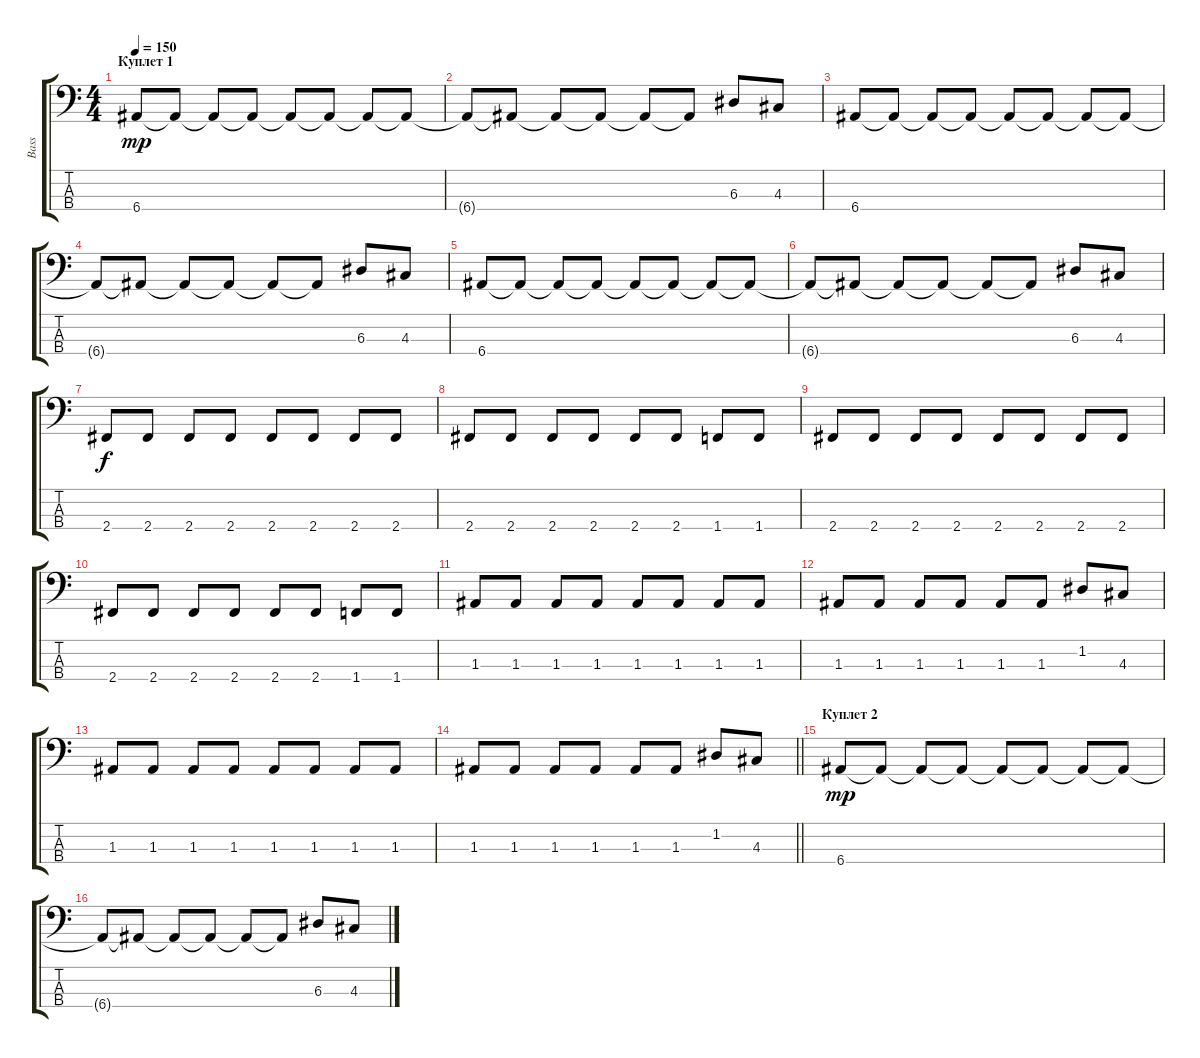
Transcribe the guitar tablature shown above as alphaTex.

\track ("Bass" "Bass") {instrument electricbasspick}
\staff {score tabs}
\tuning (G2 D2 A1 E1) {hide}
\ts (4 4)
\section ("" "Куплет 1")
\tempo 150
\clef f4
\ks c
6.4.8{dy mp} 6.4{t}.8 6.4{t}.8 6.4{t}.8 6.4{t}.8 6.4{t}.8 6.4{t}.8 6.4{t}.8 |
6.4{t}.8 6.4{t}.8 6.4{t}.8 6.4{t}.8 6.4{t}.8 6.4{t}.8 6.3.8 4.3.8 |
6.4.8 6.4{t}.8 6.4{t}.8 6.4{t}.8 6.4{t}.8 6.4{t}.8 6.4{t}.8 6.4{t}.8 |
6.4{t}.8 6.4{t}.8 6.4{t}.8 6.4{t}.8 6.4{t}.8 6.4{t}.8 6.3.8 4.3.8 |
6.4.8 6.4{t}.8 6.4{t}.8 6.4{t}.8 6.4{t}.8 6.4{t}.8 6.4{t}.8 6.4{t}.8 |
6.4{t}.8 6.4{t}.8 6.4{t}.8 6.4{t}.8 6.4{t}.8 6.4{t}.8 6.3.8 4.3.8 |
2.4.8{dy f} 2.4.8 2.4.8 2.4.8 2.4.8 2.4.8 2.4.8 2.4.8 |
2.4.8 2.4.8 2.4.8 2.4.8 2.4.8 2.4.8 1.4.8 1.4.8 |
2.4.8 2.4.8 2.4.8 2.4.8 2.4.8 2.4.8 2.4.8 2.4.8 |
2.4.8 2.4.8 2.4.8 2.4.8 2.4.8 2.4.8 1.4.8 1.4.8 |
1.3.8 1.3.8 1.3.8 1.3.8 1.3.8 1.3.8 1.3.8 1.3.8 |
1.3.8 1.3.8 1.3.8 1.3.8 1.3.8 1.3.8 1.2.8 4.3.8 |
1.3.8 1.3.8 1.3.8 1.3.8 1.3.8 1.3.8 1.3.8 1.3.8 |
\barLineRight lightlight
1.3.8 1.3.8 1.3.8 1.3.8 1.3.8 1.3.8 1.2.8 4.3.8 |
\section ("" "Куплет 2")
6.4.8{dy mp} 6.4{t}.8 6.4{t}.8 6.4{t}.8 6.4{t}.8 6.4{t}.8 6.4{t}.8 6.4{t}.8 |
6.4{t}.8 6.4{t}.8 6.4{t}.8 6.4{t}.8 6.4{t}.8 6.4{t}.8 6.3.8 4.3.8
